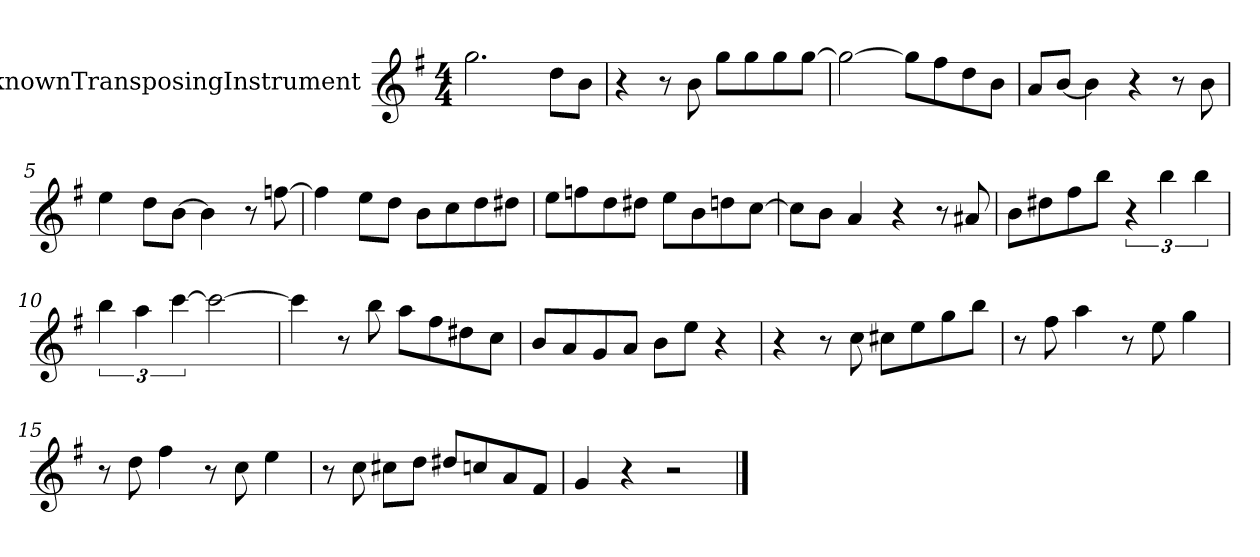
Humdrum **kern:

**kern
*part1
*staff1
*I"UnknownTransposingInstrument
*clefG2
*ITrd1c2
*k[b-]
*F:
*M4/4
=1
2.ff
8ccL
8aJ
=2
4r
8r
8a
8ffL
8ff
8ff
[8ffJ
=3
2ff_
8ffL]
8ee
8cc
8aJ
=4
8gL
[8aJ
4a]
4r
8r
8a
=5
4dd
8ccL
[8aJ
4a\]
8r
[8ee-X
=6
4ee-]
8ddL
8ccJ
8aL
8b-
8cc
8cc#XJ
=7
8ddL
8ee-X
8cc
8cc#XJ
8ddL
8a
8ccn
[8b-J
=8
8b-L]
8aJ
4g
4r
8r
8g#X/
=9
8aL
8cc#X
8ee
8aaJ
6r
6aa
6aa
=10
6aa
6gg
[6bb-
2bb-\_
=11
4bb-]
8r
8aa
8ggL
8ee
8cc#X
8b-J
=12
8aL
8g
8f
8gJ
8aL
8ddJ
4r
=13
4r
8r
8b-
8bnL
8dd
8ff
8aaJ
=14
8r
8ee
4gg
8r
8dd
4ff
=15
8r
8cc\
4ee\
8r
8b-\
4dd\
=16
8r
8b-
8bnL
8ccJ
8cc#XL
8b-X
8g
8eJ
=17
4f
4r
2r
==
*-
